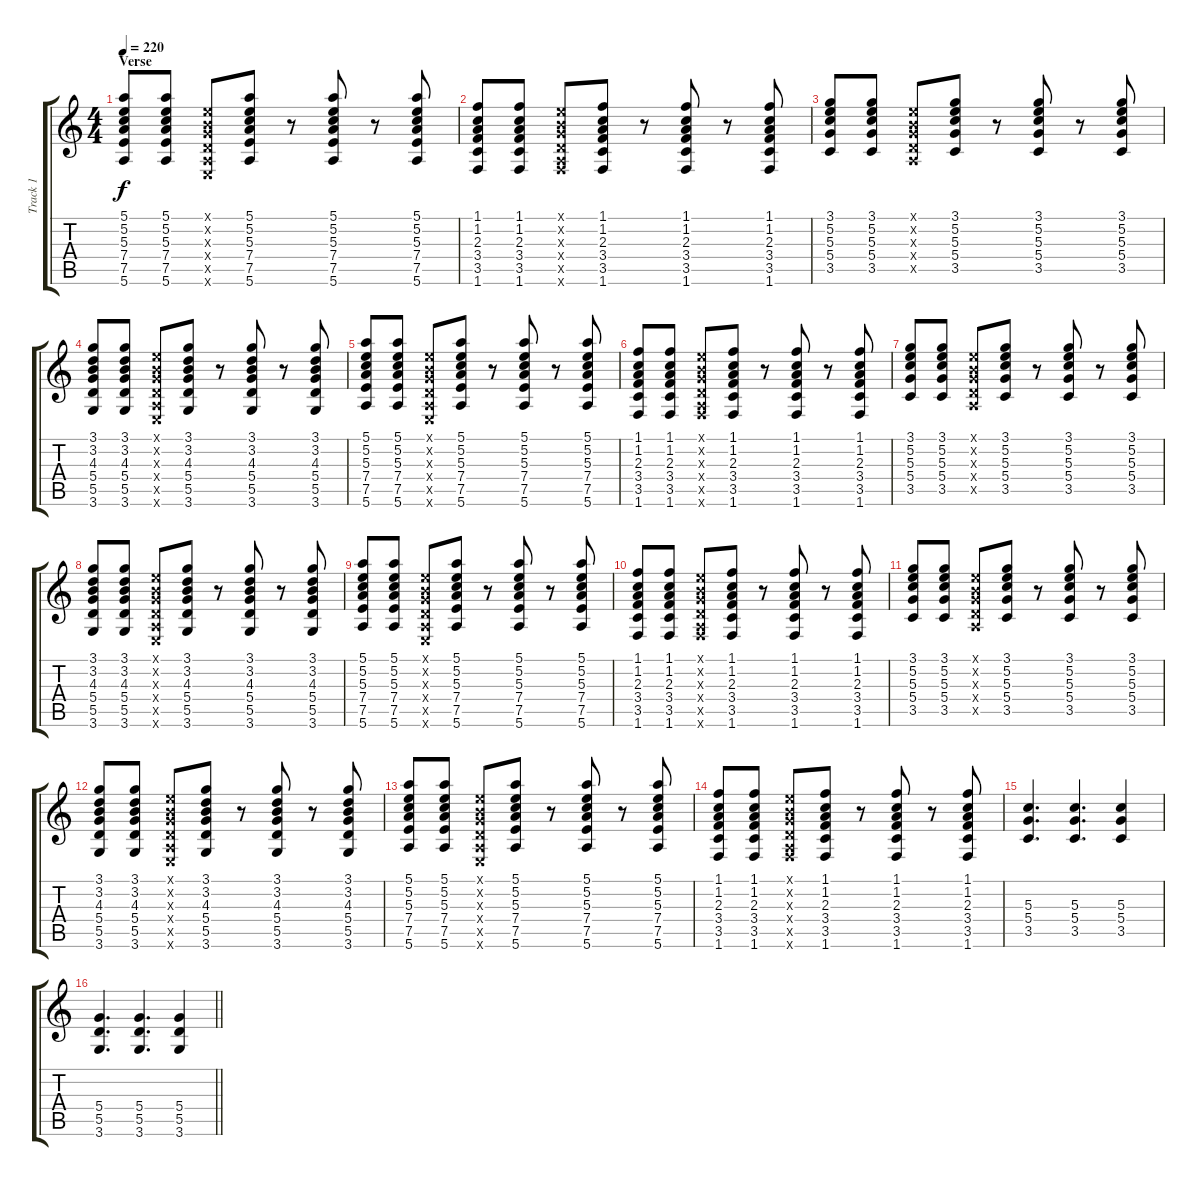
\track ("Track 1" "Track 1") {instrument electricguitarclean}
\staff {score tabs}
\tuning (E4 B3 G3 D3 A2 E2) {hide}
\ts (4 4)
\section ("" "Verse")
\tempo 220
\clef g2
\ks c
(5.1 5.2 5.3 7.4 7.5 5.6).8{dy f instrument electricguitarclean} (5.1 5.2 5.3 7.4 7.5 5.6).8 (0.1{x} 0.2{x} 0.3{x} 0.4{x} 0.5{x} 0.6{x}).8 (5.1 5.2 5.3 7.4 7.5 5.6).8 r.8 (5.1 5.2 5.3 7.4 7.5 5.6).8 r.8 (5.1 5.2 5.3 7.4 7.5 5.6).8 |
(1.1 1.2 2.3 3.4 3.5 1.6).8 (1.1 1.2 2.3 3.4 3.5 1.6).8 (0.1{x} 0.2{x} 0.3{x} 0.4{x} 0.5{x} 1.6{x}).8 (1.1 1.2 2.3 3.4 3.5 1.6).8 r.8 (1.1 1.2 2.3 3.4 3.5 1.6).8 r.8 (1.1 1.2 2.3 3.4 3.5 1.6).8 |
(3.1 5.2 5.3 5.4 3.5).8 (3.1 5.2 5.3 5.4 3.5).8 (0.1{x} 0.2{x} 0.3{x} 0.4{x} 0.5{x}).8 (3.1 5.2 5.3 5.4 3.5).8 r.8 (3.1 5.2 5.3 5.4 3.5).8 r.8 (3.1 5.2 5.3 5.4 3.5).8 |
(3.1 3.2 4.3 5.4 5.5 3.6).8 (3.1 3.2 4.3 5.4 5.5 3.6).8 (0.1{x} 0.2{x} 0.3{x} 0.4{x} 0.5{x} 0.6{x}).8 (3.1 3.2 4.3 5.4 5.5 3.6).8 r.8 (3.1 3.2 4.3 5.4 5.5 3.6).8 r.8 (3.1 3.2 4.3 5.4 5.5 3.6).8 |
(5.1 5.2 5.3 7.4 7.5 5.6).8 (5.1 5.2 5.3 7.4 7.5 5.6).8 (0.1{x} 0.2{x} 0.3{x} 0.4{x} 0.5{x} 0.6{x}).8 (5.1 5.2 5.3 7.4 7.5 5.6).8 r.8 (5.1 5.2 5.3 7.4 7.5 5.6).8 r.8 (5.1 5.2 5.3 7.4 7.5 5.6).8 |
(1.1 1.2 2.3 3.4 3.5 1.6).8 (1.1 1.2 2.3 3.4 3.5 1.6).8 (0.1{x} 0.2{x} 0.3{x} 0.4{x} 0.5{x} 1.6{x}).8 (1.1 1.2 2.3 3.4 3.5 1.6).8 r.8 (1.1 1.2 2.3 3.4 3.5 1.6).8 r.8 (1.1 1.2 2.3 3.4 3.5 1.6).8 |
(3.1 5.2 5.3 5.4 3.5).8 (3.1 5.2 5.3 5.4 3.5).8 (0.1{x} 0.2{x} 0.3{x} 0.4{x} 0.5{x}).8 (3.1 5.2 5.3 5.4 3.5).8 r.8 (3.1 5.2 5.3 5.4 3.5).8 r.8 (3.1 5.2 5.3 5.4 3.5).8 |
(3.1 3.2 4.3 5.4 5.5 3.6).8 (3.1 3.2 4.3 5.4 5.5 3.6).8 (0.1{x} 0.2{x} 0.3{x} 0.4{x} 0.5{x} 0.6{x}).8 (3.1 3.2 4.3 5.4 5.5 3.6).8 r.8 (3.1 3.2 4.3 5.4 5.5 3.6).8 r.8 (3.1 3.2 4.3 5.4 5.5 3.6).8 |
(5.1 5.2 5.3 7.4 7.5 5.6).8 (5.1 5.2 5.3 7.4 7.5 5.6).8 (0.1{x} 0.2{x} 0.3{x} 0.4{x} 0.5{x} 0.6{x}).8 (5.1 5.2 5.3 7.4 7.5 5.6).8 r.8 (5.1 5.2 5.3 7.4 7.5 5.6).8 r.8 (5.1 5.2 5.3 7.4 7.5 5.6).8 |
(1.1 1.2 2.3 3.4 3.5 1.6).8 (1.1 1.2 2.3 3.4 3.5 1.6).8 (0.1{x} 0.2{x} 0.3{x} 0.4{x} 0.5{x} 1.6{x}).8 (1.1 1.2 2.3 3.4 3.5 1.6).8 r.8 (1.1 1.2 2.3 3.4 3.5 1.6).8 r.8 (1.1 1.2 2.3 3.4 3.5 1.6).8 |
(3.1 5.2 5.3 5.4 3.5).8 (3.1 5.2 5.3 5.4 3.5).8 (0.1{x} 0.2{x} 0.3{x} 0.4{x} 0.5{x}).8 (3.1 5.2 5.3 5.4 3.5).8 r.8 (3.1 5.2 5.3 5.4 3.5).8 r.8 (3.1 5.2 5.3 5.4 3.5).8 |
(3.1 3.2 4.3 5.4 5.5 3.6).8 (3.1 3.2 4.3 5.4 5.5 3.6).8 (0.1{x} 0.2{x} 0.3{x} 0.4{x} 0.5{x} 0.6{x}).8 (3.1 3.2 4.3 5.4 5.5 3.6).8 r.8 (3.1 3.2 4.3 5.4 5.5 3.6).8 r.8 (3.1 3.2 4.3 5.4 5.5 3.6).8 |
(5.1 5.2 5.3 7.4 7.5 5.6).8 (5.1 5.2 5.3 7.4 7.5 5.6).8 (0.1{x} 0.2{x} 0.3{x} 0.4{x} 0.5{x} 0.6{x}).8 (5.1 5.2 5.3 7.4 7.5 5.6).8 r.8 (5.1 5.2 5.3 7.4 7.5 5.6).8 r.8 (5.1 5.2 5.3 7.4 7.5 5.6).8 |
(1.1 1.2 2.3 3.4 3.5 1.6).8 (1.1 1.2 2.3 3.4 3.5 1.6).8 (0.1{x} 0.2{x} 0.3{x} 0.4{x} 0.5{x} 1.6{x}).8 (1.1 1.2 2.3 3.4 3.5 1.6).8 r.8 (1.1 1.2 2.3 3.4 3.5 1.6).8 r.8 (1.1 1.2 2.3 3.4 3.5 1.6).8 |
(5.3 5.4 3.5).4{d instrument distortionguitar} (5.3 5.4 3.5).4{d} (5.3 5.4 3.5).4 |
\barLineRight lightlight
(5.4 5.5 3.6).4{d} (5.4 5.5 3.6).4{d} (5.4 5.5 3.6).4
